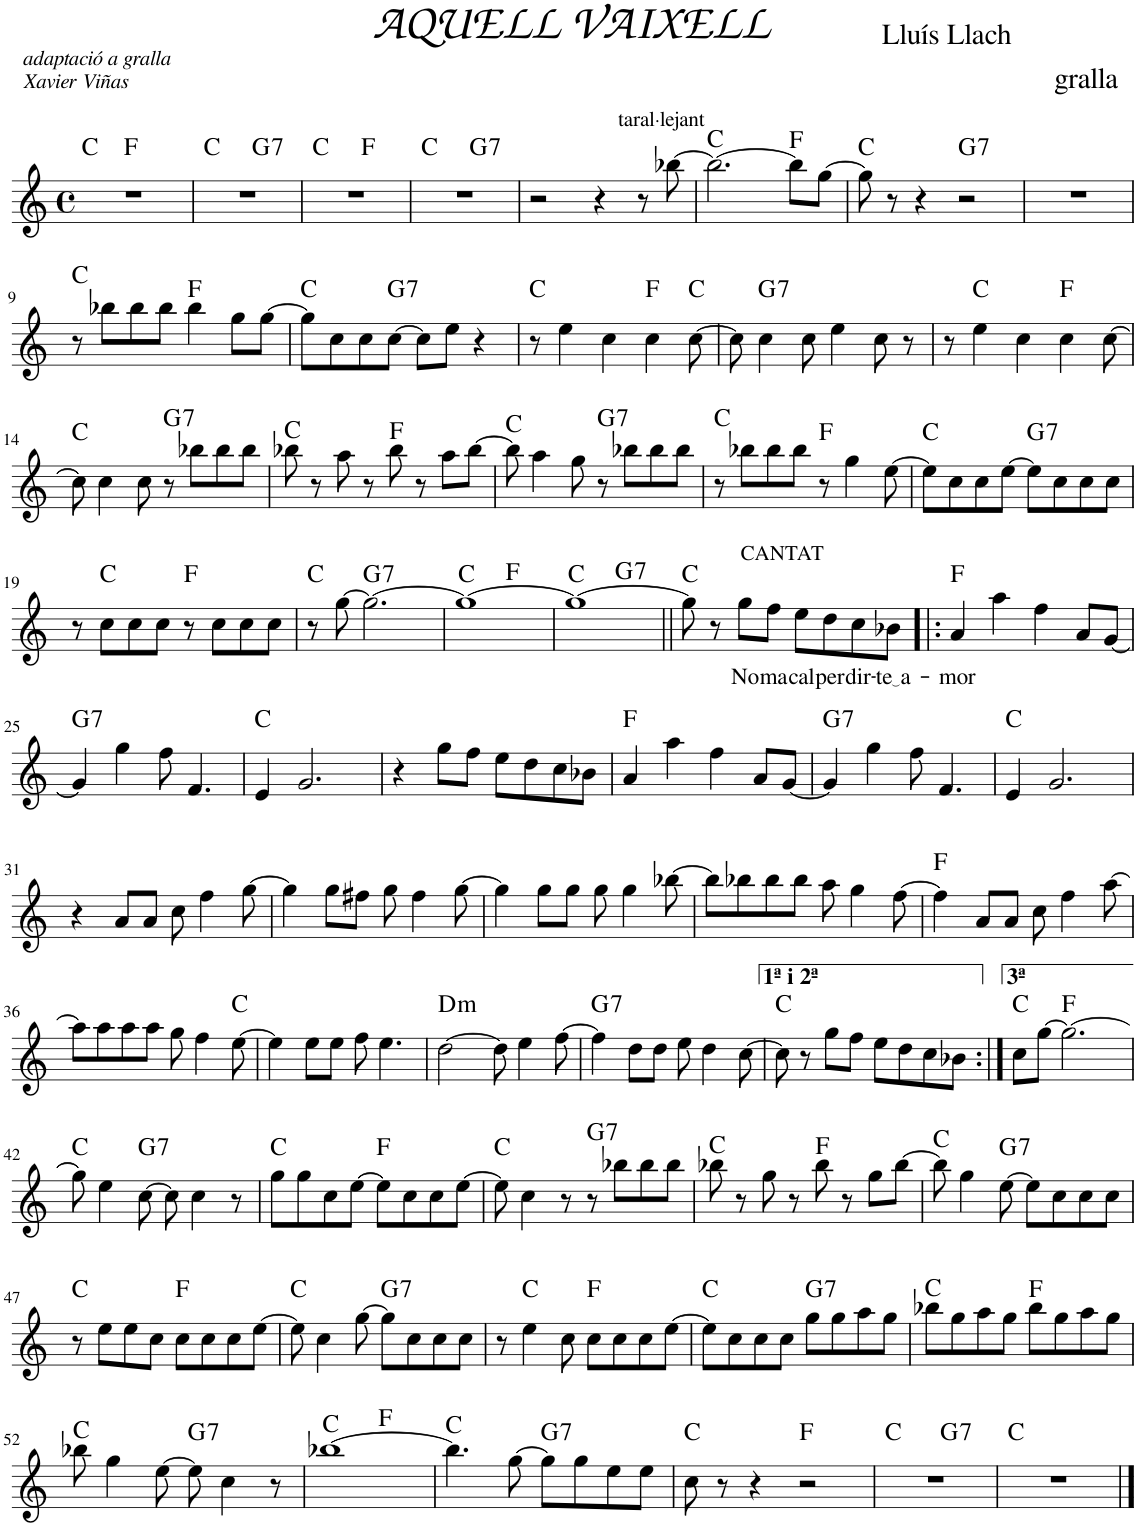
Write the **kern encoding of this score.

**kern	**text	**harte
*part1	*part1	*part1
*staff1	*staff1	*
*I"Oboè	*	*
*I'Ob.	*	*
*clefG2	*	*
*k[]	*	*
*M4/4	*	*
*met(c)	*	*
=1	=1	=1
*^	*	*
1r	4ryy	.	C:maj
.	2.ryy	.	F:maj
=2	=2	=2	=2
1r	2ryy	.	C:maj
!	!	!	!LO:H:kt=7
.	2ryy	.	G:7
=3	=3	=3	=3
1r	2ryy	.	C:maj
.	2ryy	.	F:maj
=4	=4	=4	=4
1r	2ryy	.	C:maj
!	!	!	!LO:H:kt=7
.	2ryy	.	G:7
*v	*v	*	*
=5	=5	=5
2r	.	.
4r	.	.
8r	.	.
!LO:TX:a:t=taral·lejant	!	!
[8bb-X\	.	.
=6	=6	=6
2.bb-\_	.	C:maj
8bb-\L]	.	F:maj
[8gg\J	.	.
=7	=7	=7
8gg\]	.	C:maj
8r	.	.
4r	.	.
!	!	!LO:H:kt=7
2r	.	G:7
=8	=8	=8
1r	.	.
!!LO:LB:g=z
=9	=9	=9
8r	.	C:maj
8bb-X\L	.	.
8bb-\	.	.
8bb-\J	.	.
4bb-\	.	F:maj
8gg\L	.	.
[8gg\J	.	.
=10	=10	=10
8gg\L]	.	C:maj
8cc\	.	.
8cc\	.	.
!	!	!LO:H:kt=7
[8cc\J	.	G:7
8cc\L]	.	.
8ee\J	.	.
4r	.	.
=11	=11	=11
8r	.	C:maj
4ee\	.	.
4cc\	.	.
4cc\	.	F:maj
[8cc\	.	C:maj
=12	=12	=12
8cc\]	.	.
!	!	!LO:H:kt=7
4cc\	.	G:7
8cc\	.	.
4ee\	.	.
8cc\	.	.
8r	.	.
=13	=13	=13
8r	.	.
4ee\	.	C:maj
4cc\	.	.
4cc\	.	F:maj
[8cc\	.	.
!!LO:LB:g=z
=14	=14	=14
8cc\]	.	C:maj
4cc\	.	.
8cc\	.	.
!	!	!LO:H:kt=7
8r	.	G:7
8bb-X\L	.	.
8bb-\	.	.
8bb-\J	.	.
=15	=15	=15
8bb-X\	.	C:maj
8r	.	.
8aa\	.	.
8r	.	.
8bb-\	.	F:maj
8r	.	.
8aa\L	.	.
[8bb-\J	.	.
=16	=16	=16
8bb-\]	.	C:maj
4aa\	.	.
8gg\	.	.
!	!	!LO:H:kt=7
8r	.	G:7
8bb-X\L	.	.
8bb-\	.	.
8bb-\J	.	.
=17	=17	=17
8r	.	C:maj
8bb-X\L	.	.
8bb-\	.	.
8bb-\J	.	.
8r	.	F:maj
4gg\	.	.
[8ee\	.	.
=18	=18	=18
8ee\L]	.	C:maj
8cc\	.	.
8cc\	.	.
[8ee\J	.	.
!	!	!LO:H:kt=7
8ee\L]	.	G:7
8cc\	.	.
8cc\	.	.
8cc\J	.	.
!!LO:LB:g=z
=19	=19	=19
8r	.	.
8cc\L	.	C:maj
8cc\	.	.
8cc\J	.	.
8r	.	F:maj
8cc\L	.	.
8cc\	.	.
8cc\J	.	.
=20	=20	=20
8r	.	C:maj
[8gg\	.	.
!	!	!LO:H:kt=7
2.gg\_	.	G:7
=21	=21	=21
*^	*	*
1gg_	2ryy	.	C:maj
.	2ryy	.	F:maj
=22	=22	=22	=22
1gg_	2ryy	.	C:maj
!	!	!	!LO:H:kt=7
.	2ryy	.	G:7
*v	*v	*	*
=23||	=23||	=23||
8gg\]	.	C:maj
8r	.	.
!LO:TX:a:t=CANTAT	!	!
!	!LO:LY:b	!
8gg\L	No	.
!	!LO:LY:b	!
8ff\J	ma	.
!	!LO:LY:b	!
8ee\L	cal	.
!	!LO:LY:b	!
8dd\	per	.
!	!LO:LY:b	!
8cc\	dir-	.
!	!LO:LY:b	!
8b-X\J	te a	.
=24!|:	=24!|:	=24!|:
!	!LO:LY:b	!
4a/	-mor	F:maj
4aa\	.	.
4ff\	.	.
8a/L	.	.
[8g/J	.	.
!!LO:LB:g=z
=25	=25	=25
!	!	!LO:H:kt=7
4g/]	.	G:7
4gg\	.	.
8ff\	.	.
4.f/	.	.
=26	=26	=26
4e/	.	C:maj
2.g/	.	.
=27	=27	=27
4r	.	.
8gg\L	.	.
8ff\J	.	.
8ee\L	.	.
8dd\	.	.
8cc\	.	.
8b-X\J	.	.
=28	=28	=28
4a/	.	F:maj
4aa\	.	.
4ff\	.	.
8a/L	.	.
[8g/J	.	.
=29	=29	=29
!	!	!LO:H:kt=7
4g/]	.	G:7
4gg\	.	.
8ff\	.	.
4.f/	.	.
=30	=30	=30
4e/	.	C:maj
2.g/	.	.
!!LO:LB:g=z
=31	=31	=31
4r	.	.
8a/L	.	.
8a/J	.	.
8cc\	.	.
4ff\	.	.
[8gg\	.	.
=32	=32	=32
4gg\]	.	.
8gg\L	.	.
8ff#X\J	.	.
8gg\	.	.
4ff#\	.	.
[8gg\	.	.
=33	=33	=33
4gg\]	.	.
8gg\L	.	.
8gg\J	.	.
8gg\	.	.
4gg\	.	.
[8bb-X\	.	.
=34	=34	=34
8bb-\L]	.	.
8bb-X\	.	.
8bb-\	.	.
8bb-\J	.	.
8aa\	.	.
4gg\	.	.
[8ff\	.	.
=35	=35	=35
4ff\]	.	F:maj
8a/L	.	.
8a/J	.	.
8cc\	.	.
4ff\	.	.
[8aa\	.	.
!!LO:LB:g=z
=36	=36	=36
8aa\L]	.	.
8aa\	.	.
8aa\	.	.
8aa\J	.	.
8gg\	.	.
4ff\	.	.
[8ee\	.	C:maj
=37	=37	=37
4ee\]	.	.
8ee\L	.	.
8ee\J	.	.
8ff\	.	.
4.ee\	.	.
=38	=38	=38
!	!	!LO:H:kt=m
[2dd\	.	D:min
8dd\]	.	.
4ee\	.	.
[8ff\	.	.
=39	=39	=39
!	!	!LO:H:kt=7
4ff\]	.	G:7
8dd\L	.	.
8dd\J	.	.
8ee\	.	.
4dd\	.	.
[8cc\	.	.
=40	=40	=40
8cc\]	.	C:maj
8r	.	.
8gg\L	.	.
8ff\J	.	.
8ee\L	.	.
8dd\	.	.
8cc\	.	.
8b-X\J	.	.
=41:|!	=41:|!	=41:|!
8cc\L	.	C:maj
[8gg\J	.	.
2.gg\_	.	F:maj
!!LO:LB:g=z
=42	=42	=42
8gg\]	.	C:maj
4ee\	.	.
!	!	!LO:H:kt=7
[8cc\	.	G:7
8cc\]	.	.
4cc\	.	.
8r	.	.
=43	=43	=43
8gg\L	.	C:maj
8gg\	.	.
8cc\	.	.
[8ee\J	.	.
8ee\L]	.	F:maj
8cc\	.	.
8cc\	.	.
[8ee\J	.	.
=44	=44	=44
8ee\]	.	C:maj
4cc\	.	.
8r	.	.
!	!	!LO:H:kt=7
8r	.	G:7
8bb-X\L	.	.
8bb-\	.	.
8bb-\J	.	.
=45	=45	=45
8bb-X\	.	C:maj
8r	.	.
8gg\	.	.
8r	.	.
8bb-\	.	F:maj
8r	.	.
8gg\L	.	.
[8bb-\J	.	.
=46	=46	=46
8bb-\]	.	C:maj
4gg\	.	.
!	!	!LO:H:kt=7
[8ee\	.	G:7
8ee\L]	.	.
8cc\	.	.
8cc\	.	.
8cc\J	.	.
!!LO:LB:g=z
=47	=47	=47
8r	.	C:maj
8ee\L	.	.
8ee\	.	.
8cc\J	.	.
8cc\L	.	F:maj
8cc\	.	.
8cc\	.	.
[8ee\J	.	.
=48	=48	=48
8ee\]	.	C:maj
4cc\	.	.
[8gg\	.	.
!	!	!LO:H:kt=7
8gg\L]	.	G:7
8cc\	.	.
8cc\	.	.
8cc\J	.	.
=49	=49	=49
8r	.	.
4ee\	.	C:maj
8cc\	.	.
8cc\L	.	F:maj
8cc\	.	.
8cc\	.	.
[8ee\J	.	.
=50	=50	=50
8ee\L]	.	C:maj
8cc\	.	.
8cc\	.	.
8cc\J	.	.
!	!	!LO:H:kt=7
8gg\L	.	G:7
8gg\	.	.
8aa\	.	.
8gg\J	.	.
=51	=51	=51
8bb-X\L	.	C:maj
8gg\	.	.
8aa\	.	.
8gg\J	.	.
8bb-\L	.	F:maj
8gg\	.	.
8aa\	.	.
8gg\J	.	.
!!LO:LB:g=z
=52	=52	=52
8bb-X\	.	C:maj
4gg\	.	.
[8ee\	.	.
!	!	!LO:H:kt=7
8ee\]	.	G:7
4cc\	.	.
8r	.	.
=53	=53	=53
*^	*	*
[1bb-X	2ryy	.	C:maj
.	2ryy	.	F:maj
*v	*v	*	*
=54	=54	=54
4.bb-\]	.	C:maj
[8gg\	.	.
!	!	!LO:H:kt=7
8gg\L]	.	G:7
8gg\	.	.
8ee\	.	.
8ee\J	.	.
=55	=55	=55
8cc\	.	C:maj
8r	.	.
4r	.	.
2r	.	F:maj
=56	=56	=56
*^	*	*
1r	2ryy	.	C:maj
!	!	!	!LO:H:kt=7
.	2ryy	.	G:7
*v	*v	*	*
=57	=57	=57
1r	.	C:maj
==	==	==
*-	*-	*-
